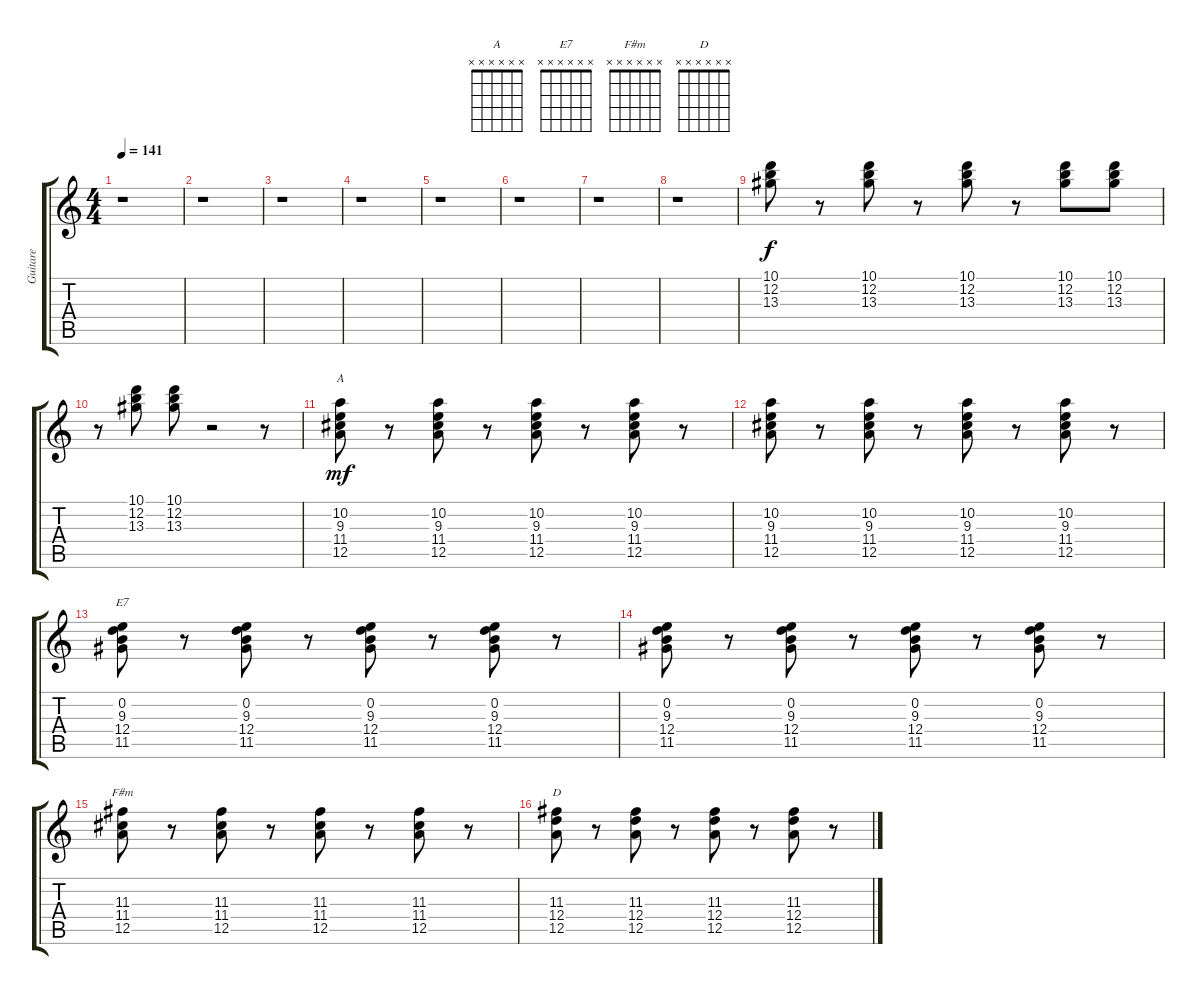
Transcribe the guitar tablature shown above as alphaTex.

\track ("Guitare" "Guitare") {instrument acousticguitarnylon}
\staff {score tabs}
\tuning (E4 B3 G3 D3 A2 E2) {hide}
\chord ("A" x x x x x x) {firstfret 0}
\chord ("E7" x x x x x x) {firstfret 0}
\chord ("F#m" x x x x x x) {firstfret 0}
\chord ("D" x x x x x x) {firstfret 0}
\ts (4 4)
\tempo 141
\clef g2
\ks c
r.1{dy f instrument acousticguitarnylon} |
r.1 |
r.1 |
r.1 |
r.1 |
r.1 |
r.1 |
r.1 |
(10.1 12.2 13.3).8 r.8 (10.1 12.2 13.3).8 r.8 (10.1 12.2 13.3).8 r.8 (10.1 12.2 13.3).8 (10.1 12.2 13.3).8 |
r.8 (10.1 12.2 13.3).8 (10.1 12.2 13.3).8 r.2 r.8 |
(10.2 9.3 11.4 12.5).8{ch "A" dy mf} r.8 (10.2 9.3 11.4 12.5).8 r.8 (10.2 9.3 11.4 12.5).8 r.8 (10.2 9.3 11.4 12.5).8 r.8 |
(10.2 9.3 11.4 12.5).8 r.8 (10.2 9.3 11.4 12.5).8 r.8 (10.2 9.3 11.4 12.5).8 r.8 (10.2 9.3 11.4 12.5).8 r.8 |
(0.2 9.3 12.4 11.5).8{ch "E7"} r.8 (0.2 9.3 12.4 11.5).8 r.8 (0.2 9.3 12.4 11.5).8 r.8 (0.2 9.3 12.4 11.5).8 r.8 |
(0.2 9.3 12.4 11.5).8 r.8 (0.2 9.3 12.4 11.5).8 r.8 (0.2 9.3 12.4 11.5).8 r.8 (0.2 9.3 12.4 11.5).8 r.8 |
(11.3 11.4 12.5).8{ch "F#m"} r.8 (11.3 11.4 12.5).8 r.8 (11.3 11.4 12.5).8 r.8 (11.3 11.4 12.5).8 r.8 |
(11.3 12.4 12.5).8{ch "D"} r.8 (11.3 12.4 12.5).8 r.8 (11.3 12.4 12.5).8 r.8 (11.3 12.4 12.5).8 r.8
